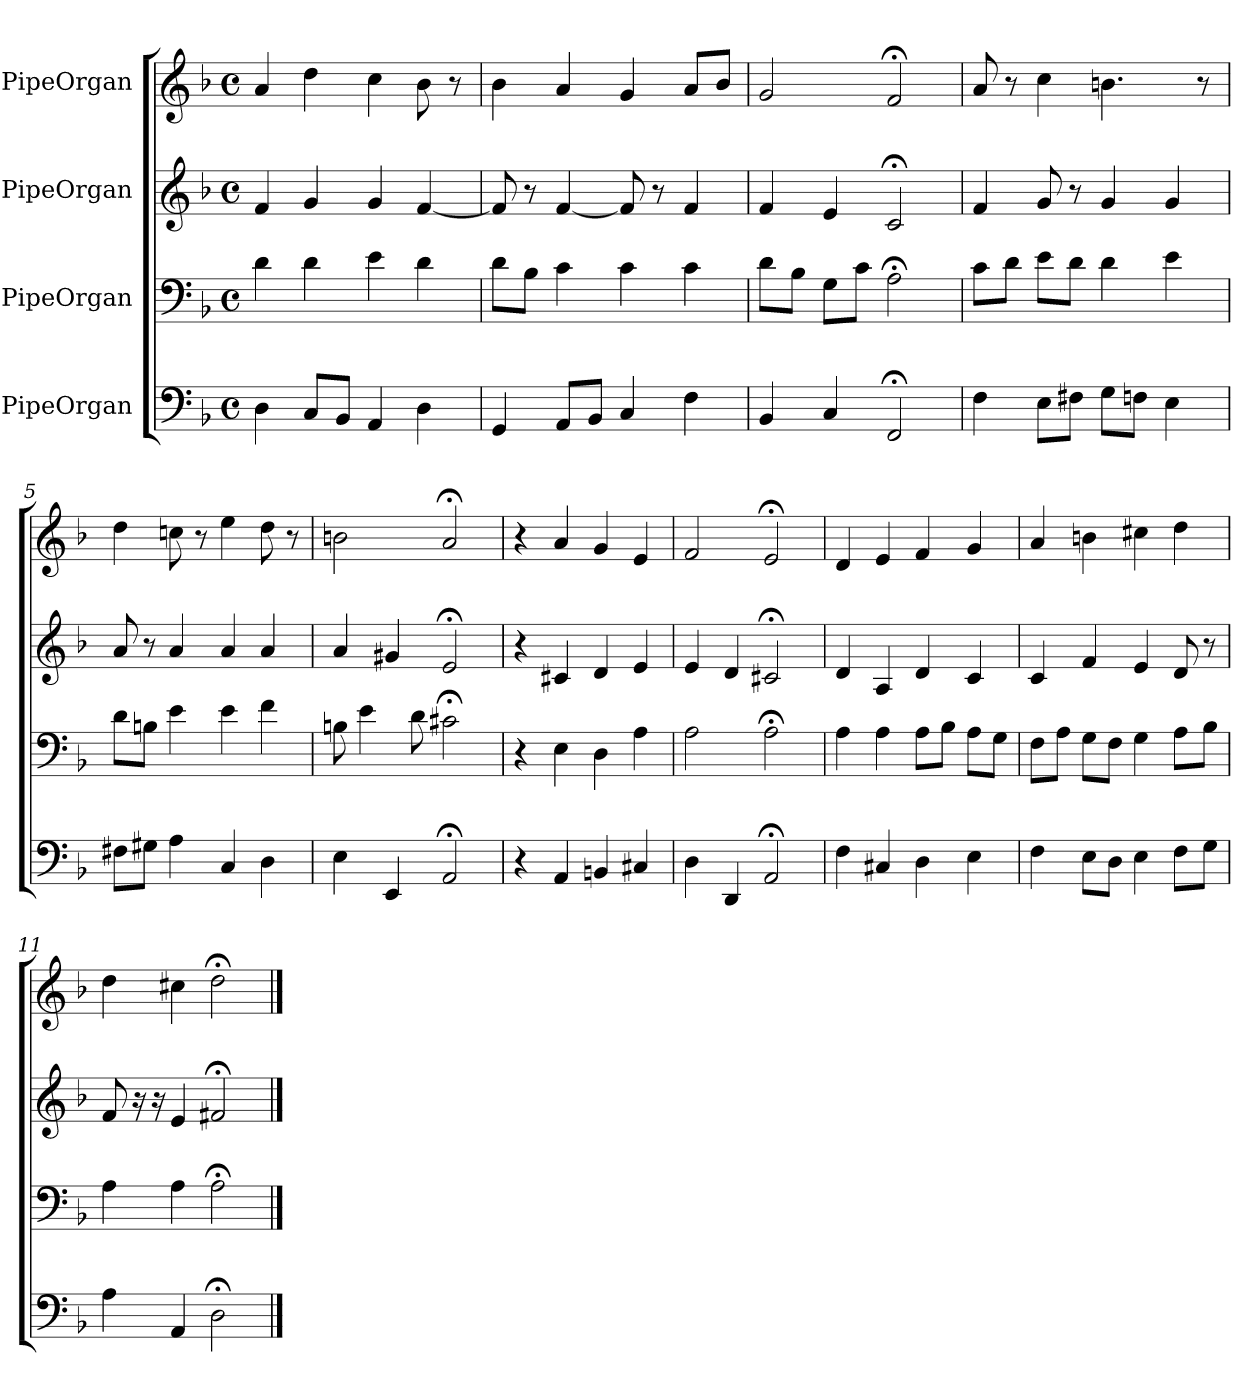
**kern	**kern	**kern	**kern
*part4	*part3	*part2	*part1
*staff4	*staff3	*staff2	*staff1
*I"PipeOrgan	*I"PipeOrgan	*I"PipeOrgan	*I"PipeOrgan
*clefF4	*clefF4	*clefG2	*clefG2
*k[b-]	*k[b-]	*k[b-]	*k[b-]
*d:	*d:	*d:	*d:
*M4/4	*M4/4	*M4/4	*M4/4
*met(c)	*met(c)	*met(c)	*met(c)
*MM60	*MM60	*MM60	*MM60
=1	=1	=1	=1
4D	4d	4f	4a
8C/L	4d	4g	4dd
8BB-/J	.	.	.
4AA	4e	4g	4cc
4D	4d	[4f	8b-
.	.	.	8r
=2	=2	=2	=2
4GG	8d\L	8f]	4b-
.	8B-\J	8r	.
8AA/L	4c	[4f	4a
8BB-/J	.	.	.
4C	4c	8f]	4g
.	.	8r	.
4F	4c	4f	8a/L
.	.	.	8b-/J
=3	=3	=3	=3
4BB-	8d\L	4f	2g
.	8B-\J	.	.
4C	8G\L	4e	.
.	8c\J	.	.
2FF;<	2A;<	2c;<	2f;<
=4	=4	=4	=4
4F	8c\L	4f	8a
.	8d\J	.	8r
8E\L	8e\L	8g	4cc
8F#X\J	8d\J	8r	.
8G\L	4d	4g	4.bn
8Fn\J	.	.	.
4E	4e	4g	.
.	.	.	8r
=5	=5	=5	=5
8F#X\L	8d\L	8a	4dd
8G#X\J	8Bn\J	8r	.
4A	4e	4a	8ccn
.	.	.	8r
4C	4e	4a	4ee
4D	4f	4a	8dd
.	.	.	8r
=6	=6	=6	=6
4E	8Bn	4a	2bn
.	4e	.	.
4EE	.	4g#X	.
.	8d	.	.
2AA;<	2c#X;<	2e;<	2a;<
=7	=7	=7	=7
4r	4r	4r	4r
4AA	4E	4c#X	4a
4BBn	4D	4d	4g
4C#X	4A	4e	4e
=8	=8	=8	=8
4D	2A	4e	2f
4DD	.	4d	.
2AA;<	2A;<	2c#X;<	2e;<
=9	=9	=9	=9
4F	4A	4d	4d
4C#X	4A	4A	4e
4D	8A\L	4d	4f
.	8B-\J	.	.
4E	8A\L	4c	4g
.	8G\J	.	.
=10	=10	=10	=10
4F	8F\L	4c	4a
.	8A\J	.	.
8E\L	8G\L	4f	4bn
8D\J	8F\J	.	.
4E	4G	4e	4cc#X
8F\L	8A\L	8d	4dd
8G\J	8B-\J	8r	.
=11	=11	=11	=11
4A	4A	8f	4dd
.	.	16r	.
.	.	16r	.
4AA	4A	4e	4cc#X
2D;<	2A;<	2f#X;<	2dd;<
==	==	==	==
*-	*-	*-	*-
